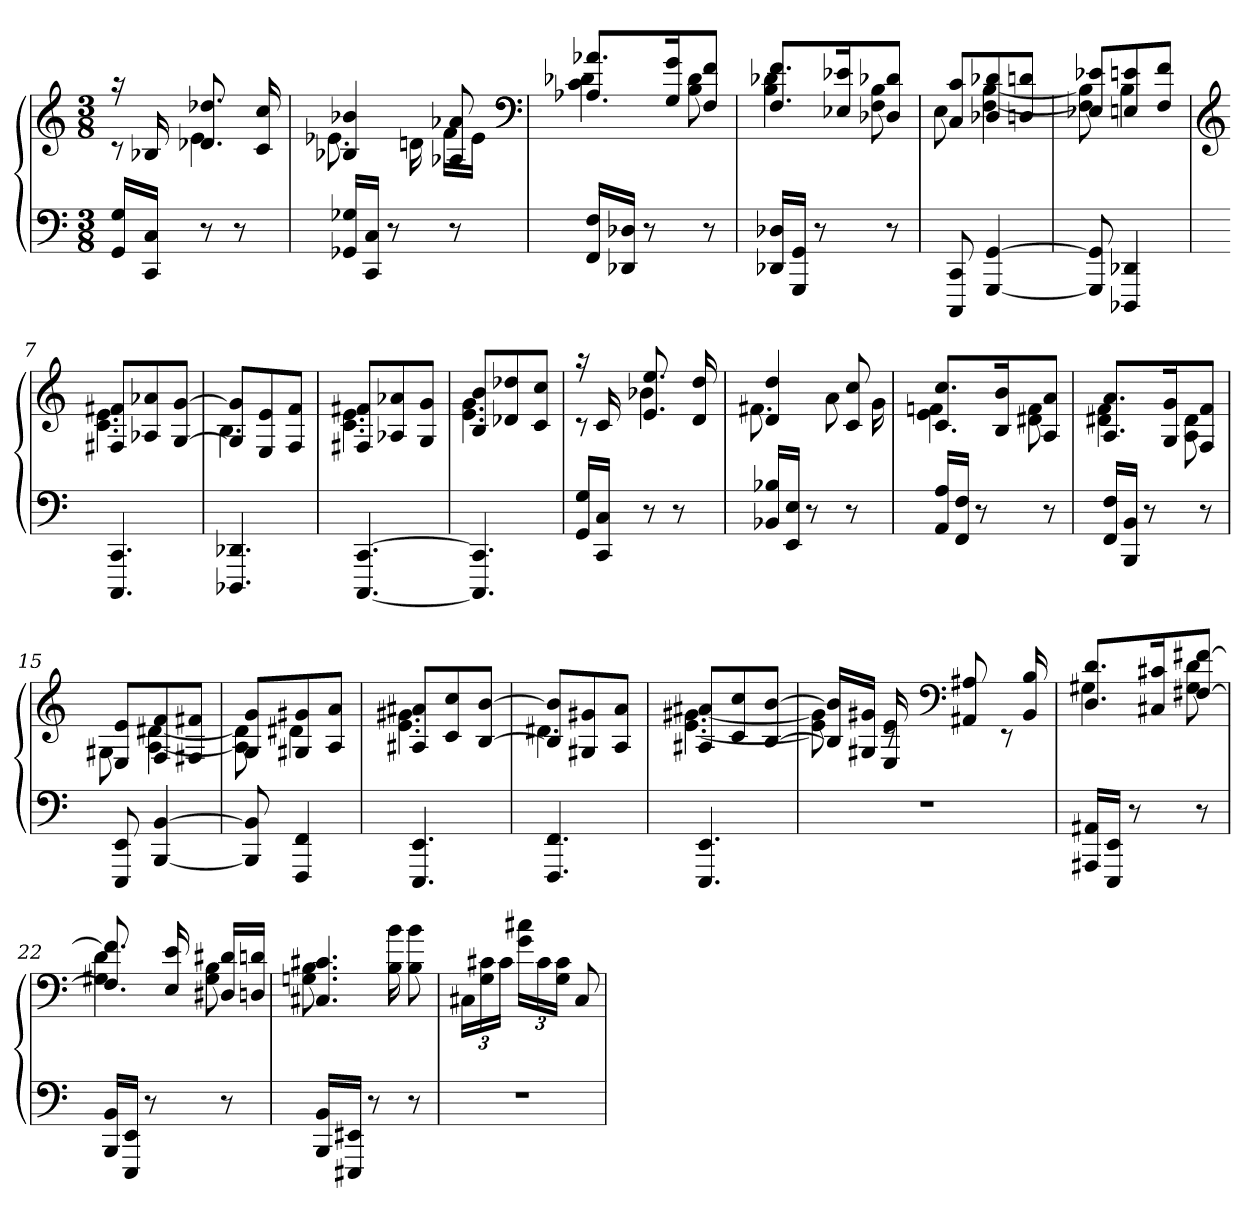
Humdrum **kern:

**kern	**kern
*part1	*part1
*staff2	*staff1
*clefF4	*clefG2
*k[]	*k[]
*C:	*C:
*M3/8	*M3/8
=1	=1
*	*^
16GG 16GLL	16raa	8rc
16CC 16CJJ	16B-X	.
8r	8.d-X 8.dd-X	4e
8r	.	.
.	16c 16cc	.
=2	=2	=2
16GG-X 16G-XLL	4B-X 4b-X	8.e-X
16CC 16CJJ	.	.
8r	.	.
.	.	16dn
8r	8A-X 8a-X	16fLL
.	.	16e-JJ
*	*clefF4	*
=3	=3	=3
16FF 16FLL	8.A-X 8.a-XL	4c 4d-X
16DD-X 16D-XJJ	.	.
8r	.	.
.	16G 16gK	.
8r	8F 8fJ	8B 8d-
=4	=4	=4
16DD-X 16D-XLL	8.F 8.fL	4B 4d-X
16GGG 16GGJJ	.	.
8r	.	.
.	16E-X 16e-XK	.
8r	8D-X 8d-XJ	8F 8B
=5	=5	=5
8CCC 8CC	8C 8cL	8E
[4GGG [4GG	8D-X 8d-X	[4F [4B
.	8Dn 8dnJ	.
=6	=6	=6
8GGG] 8GG]	8E-X 8e-XL	8F] 8B]
4DDD-X 4DD-X	8En 8en	4B
.	8F 8fJ	.
=7	=7	=7
*	*clefG2	*
4.CCC 4.CC	8F#X 8f#XL	4.c 4.e
.	8A-X 8a-X	.
.	[8G [8gJ	.
=8	=8	=8
4.DDD-X 4.DD-X	8G] 8g]L	4.B
.	8E 8e	.
.	8F 8fJ	.
=9	=9	=9
[4.CCC [4.CC	8F#X 8f#XL	4.c 4.e
.	8A-X 8a-X	.
.	8G 8gJ	.
=10	=10	=10
4.CCC] 4.CC]	8B 8bL	4.e 4.g
.	8d-X 8dd-X	.
.	8c 8ccJ	.
=11	=11	=11
16GG 16GLL	16raa	8rc
16CC 16CJJ	16c	.
8r	8.e 8.ee	4b-X
8r	.	.
.	16d 16dd	.
=12	=12	=12
16BB-X 16B-XLL	4d 4dd	8.f#X
16EE 16EJJ	.	.
8r	.	.
.	.	8a
8r	8c 8cc	.
.	.	16g
=13	=13	=13
16AA 16ALL	8.c 8.ccL	4e 4fn
16FF 16FJJ	.	.
8r	.	.
.	16B 16bK	.
8r	8A 8aJ	8d#X 8f
=14	=14	=14
16FF 16FLL	8.A 8.aL	4d#X 4f
16BBB 16BBJJ	.	.
8r	.	.
.	16G 16gK	.
8r	8F 8fJ	8A 8d#
=15	=15	=15
8EEE 8EE	8E 8eL	8G#X
[4BBB [4BB	8F 8f	[4A [4d#X
.	8F#X 8f#XJ	.
=16	=16	=16
8BBB] 8BB]	8G 8gL	8A] 8d#]
4FFF 4FF	8G#X 8g#X	4d#X
.	8A 8aJ	.
=17	=17	=17
4.EEE 4.EE	8A#X 8a#XL	4.e 4.g#X
.	8c 8cc	.
.	[8B [8bJ	.
=18	=18	=18
4.FFF 4.FF	8B] 8b]L	4.d#X
.	8G#X 8g#X	.
.	8A 8aJ	.
=19	=19	=19
4.EEE 4.EE	8A#X 8a#XL	[4.e [4.g#X
.	8c 8cc	.
.	[8B [8bJ	.
=20	=20	=20
4.r	16B] 16b]LL	8e] 8g#]
.	16G#X 16g#XJJ	.
.	16E 16e	8rc
*	*clefF4	*
.	8AA#X 8A#X	.
.	.	8rEE
.	16BB 16B	.
=21	=21	=21
16AAA#X 16AA#XLL	8.D 8.dL	4G#X
16EEE 16EEJJ	.	.
8r	.	.
.	16C#X 16c#XK	.
8r	[8F#X [8f#XJ	8G# 8d
=22	=22	=22
16BBB 16BBLL	8.F#] 8.f#]	4G#X 4d
16EEE 16EEJJ	.	.
8r	.	.
.	16E 16e	.
8r	16D#X 16d#XLL	8G# 8B
.	16Dn 16dnJJ	.
=23	=23	=23
16BBB 16BBLL	4.C#X 4.c#X	8.Gn 8.B
16EEE#X 16EE#XJJ	.	.
8r	.	.
.	.	16B 16b
8r	.	8B 8b
*	*v	*v
=24	=24
4.r	24C#XLL
.	24G 24c#X
.	24c#JJ
.	24g 24cc#XLL
.	24c#
.	24G 24c#JJ
.	8C#
=	=
*-	*-
